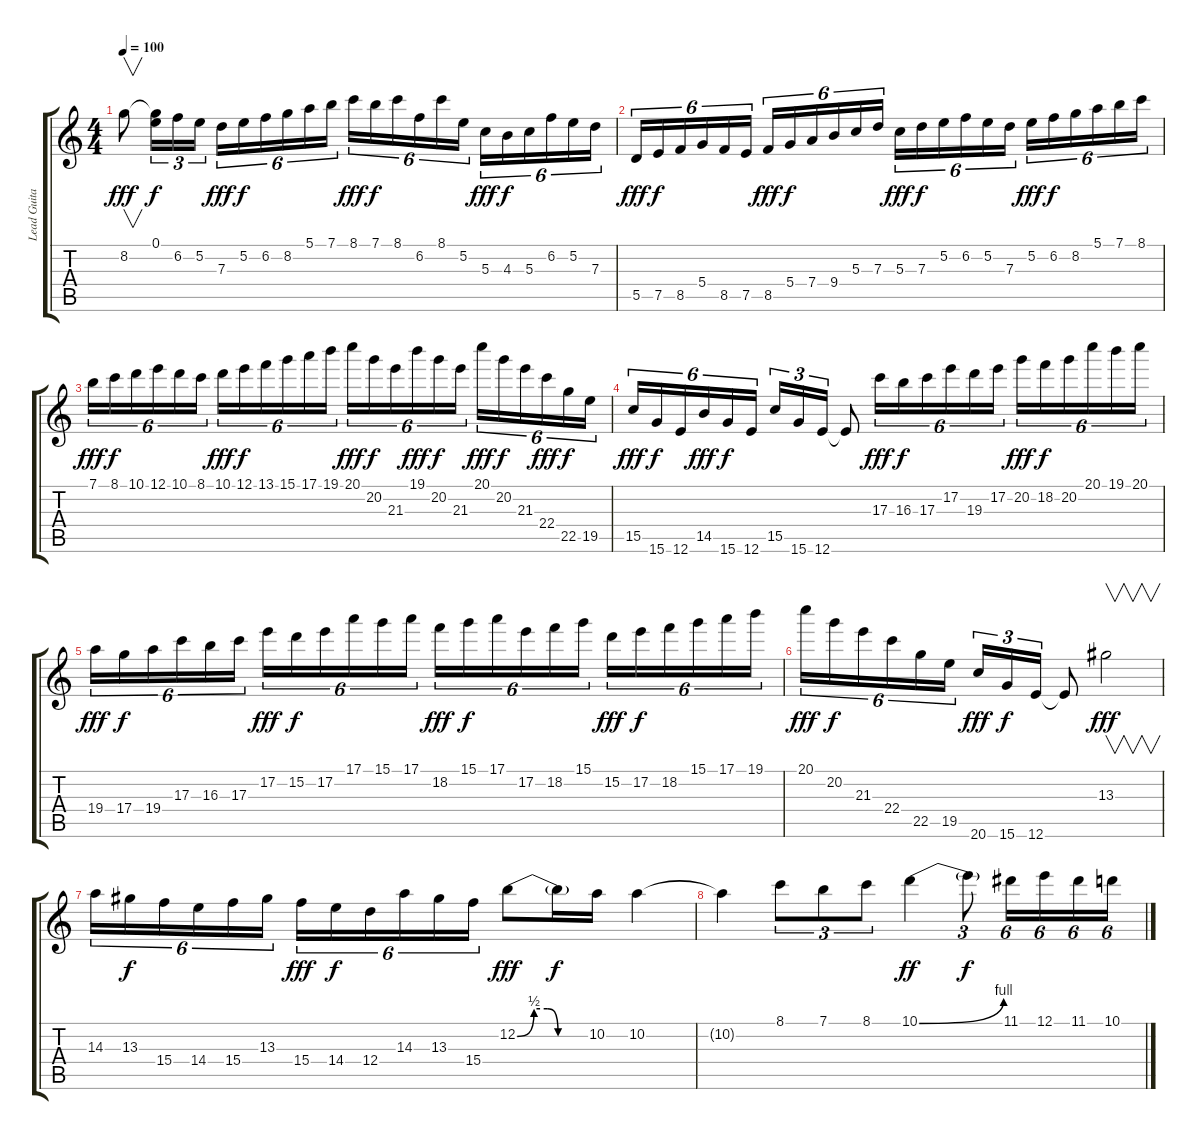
\track ("Lead Guitar (Jason Becker)" "Lead Guita") {instrument electricguitarclean}
\staff {score tabs}
\tuning (E4 B3 G3 D3 A2 E2) {hide}
\ts (4 4)
\tempo 100
\clef g2
\ks c
8.2.8{v dy fff} (0.1 8.2{t}).16{tu (3 2) dy f} 6.2.16{tu (3 2)} 5.2.16{tu (3 2)} 7.3.16{tu (6 4) dy fff} 5.2.16{tu (6 4) dy f} 6.2.16{tu (6 4)} 8.2.16{tu (6 4)} 5.1.16{tu (6 4)} 7.1.16{tu (6 4)} 8.1.16{tu (6 4) dy fff} 7.1.16{tu (6 4) dy f} 8.1.16{tu (6 4)} 6.2.16{tu (6 4)} 8.1.16{tu (6 4)} 5.2.16{tu (6 4)} 5.3.16{tu (6 4) dy fff} 4.3.16{tu (6 4) dy f} 5.3.16{tu (6 4)} 6.2.16{tu (6 4)} 5.2.16{tu (6 4)} 7.3.16{tu (6 4)} |
5.5.16{tu (6 4) dy fff} 7.5.16{tu (6 4) dy f} 8.5.16{tu (6 4)} 5.4.16{tu (6 4)} 8.5.16{tu (6 4)} 7.5.16{tu (6 4)} 8.5.16{tu (6 4) dy fff} 5.4.16{tu (6 4) dy f} 7.4.16{tu (6 4)} 9.4.16{tu (6 4)} 5.3.16{tu (6 4)} 7.3.16{tu (6 4)} 5.3.16{tu (6 4) dy fff} 7.3.16{tu (6 4) dy f} 5.2.16{tu (6 4)} 6.2.16{tu (6 4)} 5.2.16{tu (6 4)} 7.3.16{tu (6 4)} 5.2.16{tu (6 4) dy fff} 6.2.16{tu (6 4) dy f} 8.2.16{tu (6 4)} 5.1.16{tu (6 4)} 7.1.16{tu (6 4)} 8.1.16{tu (6 4)} |
7.1.16{tu (6 4) dy fff} 8.1.16{tu (6 4) dy f} 10.1.16{tu (6 4)} 12.1.16{tu (6 4)} 10.1.16{tu (6 4)} 8.1.16{tu (6 4)} 10.1.16{tu (6 4) dy fff} 12.1.16{tu (6 4) dy f} 13.1.16{tu (6 4)} 15.1.16{tu (6 4)} 17.1.16{tu (6 4)} 19.1.16{tu (6 4)} 20.1.16{tu (6 4) dy fff} 20.2.16{tu (6 4) dy f} 21.3.16{tu (6 4)} 19.1.16{tu (6 4) dy fff} 20.2.16{tu (6 4) dy f} 21.3.16{tu (6 4)} 20.1.16{tu (6 4) dy fff} 20.2.16{tu (6 4) dy f} 21.3.16{tu (6 4)} 22.4.16{tu (6 4) dy fff} 22.5.16{tu (6 4) dy f} 19.5.16{tu (6 4)} |
15.5.16{tu (6 4) dy fff} 15.6.16{tu (6 4) dy f} 12.6.16{tu (6 4)} 14.5.16{tu (6 4) dy fff} 15.6.16{tu (6 4) dy f} 12.6.16{tu (6 4)} 15.5.16{tu (3 2)} 15.6.16{tu (3 2)} 12.6.16{tu (3 2)} 12.6{t}.8 17.3.16{tu (6 4) dy fff} 16.3.16{tu (6 4) dy f} 17.3.16{tu (6 4)} 17.2.16{tu (6 4)} 19.3.16{tu (6 4)} 17.2.16{tu (6 4)} 20.2.16{tu (6 4) dy fff} 18.2.16{tu (6 4) dy f} 20.2.16{tu (6 4)} 20.1.16{tu (6 4)} 19.1.16{tu (6 4)} 20.1.16{tu (6 4)} |
19.4.16{tu (6 4) dy fff} 17.4.16{tu (6 4) dy f} 19.4.16{tu (6 4)} 17.3.16{tu (6 4)} 16.3.16{tu (6 4)} 17.3.16{tu (6 4)} 17.2.16{tu (6 4) dy fff} 15.2.16{tu (6 4) dy f} 17.2.16{tu (6 4)} 17.1.16{tu (6 4)} 15.1.16{tu (6 4)} 17.1.16{tu (6 4)} 18.2.16{tu (6 4) dy fff} 15.1.16{tu (6 4) dy f} 17.1.16{tu (6 4)} 17.2.16{tu (6 4)} 18.2.16{tu (6 4)} 15.1.16{tu (6 4)} 15.2.16{tu (6 4) dy fff} 17.2.16{tu (6 4) dy f} 18.2.16{tu (6 4)} 15.1.16{tu (6 4)} 17.1.16{tu (6 4)} 19.1.16{tu (6 4)} |
20.1.16{tu (6 4) dy fff} 20.2.16{tu (6 4) dy f} 21.3.16{tu (6 4)} 22.4.16{tu (6 4)} 22.5.16{tu (6 4)} 19.5.16{tu (6 4)} 20.6.16{tu (3 2) dy fff} 15.6.16{tu (3 2) dy f} 12.6.16{tu (3 2)} 12.6{t}.8 13.3.2{v dy fff} |
14.3.16{tu (6 4)} 13.3.16{tu (6 4) dy f} 15.4.16{tu (6 4)} 14.4.16{tu (6 4)} 15.4.16{tu (6 4)} 13.3.16{tu (6 4)} 15.4.16{tu (6 4) dy fff} 14.4.16{tu (6 4) dy f} 12.4.16{tu (6 4)} 14.3.16{tu (6 4)} 13.3.16{tu (6 4)} 15.4.16{tu (6 4)} 12.2{be (custom 0 0 14 2 25 2 34 0 45 0 60 0)}.8{dy fff} 12.2{t}.16{dy f} 10.2.16 10.2.4 |
10.2{t}.4 8.1.8{tu (3 2)} 7.1.8{tu (3 2)} 8.1.8{tu (3 2)} 10.1{be (bend 0 0 60 4)}.4{dy ff} 10.1{t}.8{tu (3 2) dy f} 11.1.16{tu (6 4)} 12.1.16{tu (6 4)} 11.1.16{tu (6 4)} 10.1.16{tu (6 4)}
